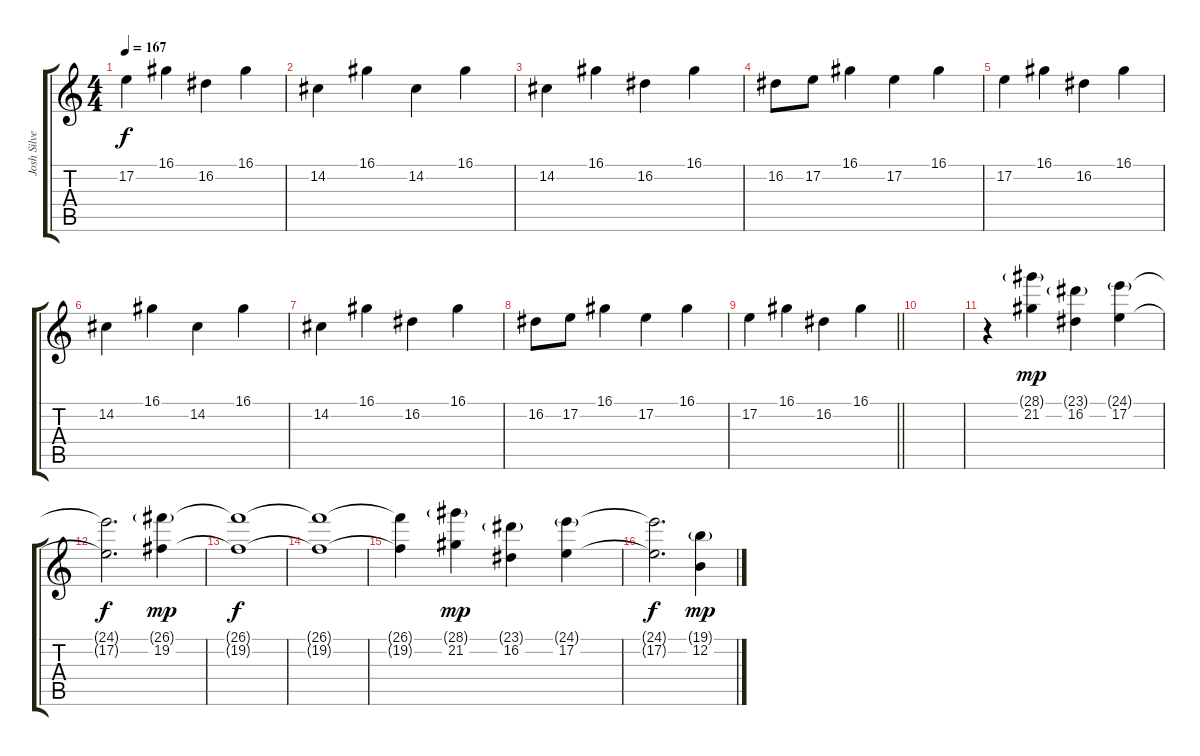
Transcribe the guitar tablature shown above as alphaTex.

\track ("Josh Silver" "Josh Silve") {instrument harpsichord}
\staff {score tabs}
\tuning (E4 B3 G3 D3 A2 E2) {hide}
\ts (4 4)
\tempo 167
\clef g2
\ks c
17.2.4{dy f} 16.1.4 16.2.4 16.1.4 |
14.2.4 16.1.4 14.2.4 16.1.4 |
14.2.4 16.1.4 16.2.4 16.1.4 |
16.2.8 17.2.8 16.1.4 17.2.4 16.1.4 |
17.2.4 16.1.4 16.2.4 16.1.4 |
14.2.4 16.1.4 14.2.4 16.1.4 |
14.2.4 16.1.4 16.2.4 16.1.4 |
16.2.8 17.2.8 16.1.4 17.2.4 16.1.4 |
\barLineRight lightlight
17.2.4 16.1.4 16.2.4 16.1.4 |
\section ("" "")
|
r.4{instrument fx5brightness} (28.1{g} 21.2).4{dy mp} (23.1{g} 16.2).4 (24.1{g} 17.2).4 |
(24.1{t} 17.2{t}).2{d dy f} (26.1{g} 19.2).4{dy mp} |
(26.1{t} 19.2{t}).1{dy f} |
(26.1{t} 19.2{t}).1 |
(26.1{t} 19.2{t}).4 (28.1{g} 21.2).4{dy mp} (23.1{g} 16.2).4 (24.1{g} 17.2).4 |
(24.1{t} 17.2{t}).2{d dy f} (19.1{g} 12.2).4{dy mp}
